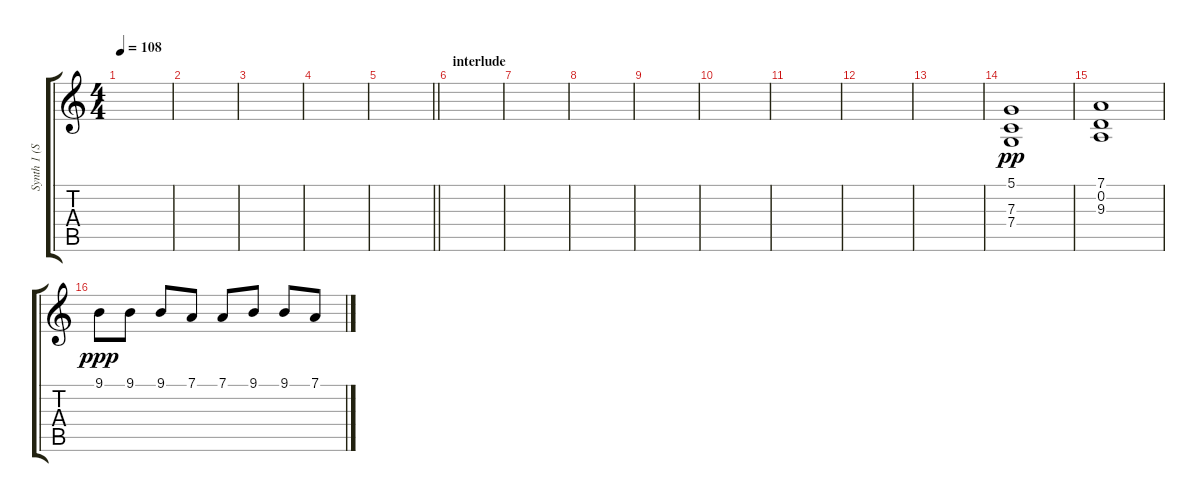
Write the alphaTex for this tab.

\track ("Synth 1 (Semple)" "Synth 1 (S") {instrument stringensemble1}
\staff {score tabs}
\tuning (D4 A3 F3 C3 G2 C2) {hide}
\ts (4 4)
\tempo 108
\clef g2
\ks c
|
|
|
|
\barLineRight lightlight
|
\section ("" "interlude")
|
|
|
|
|
|
|
|
(5.1 7.3 7.4).1{dy pp} |
(7.1 0.2 9.3).1 |
9.1.8{dy ppp} 9.1.8 9.1.8 7.1.8 7.1.8 9.1.8 9.1.8 7.1.8
